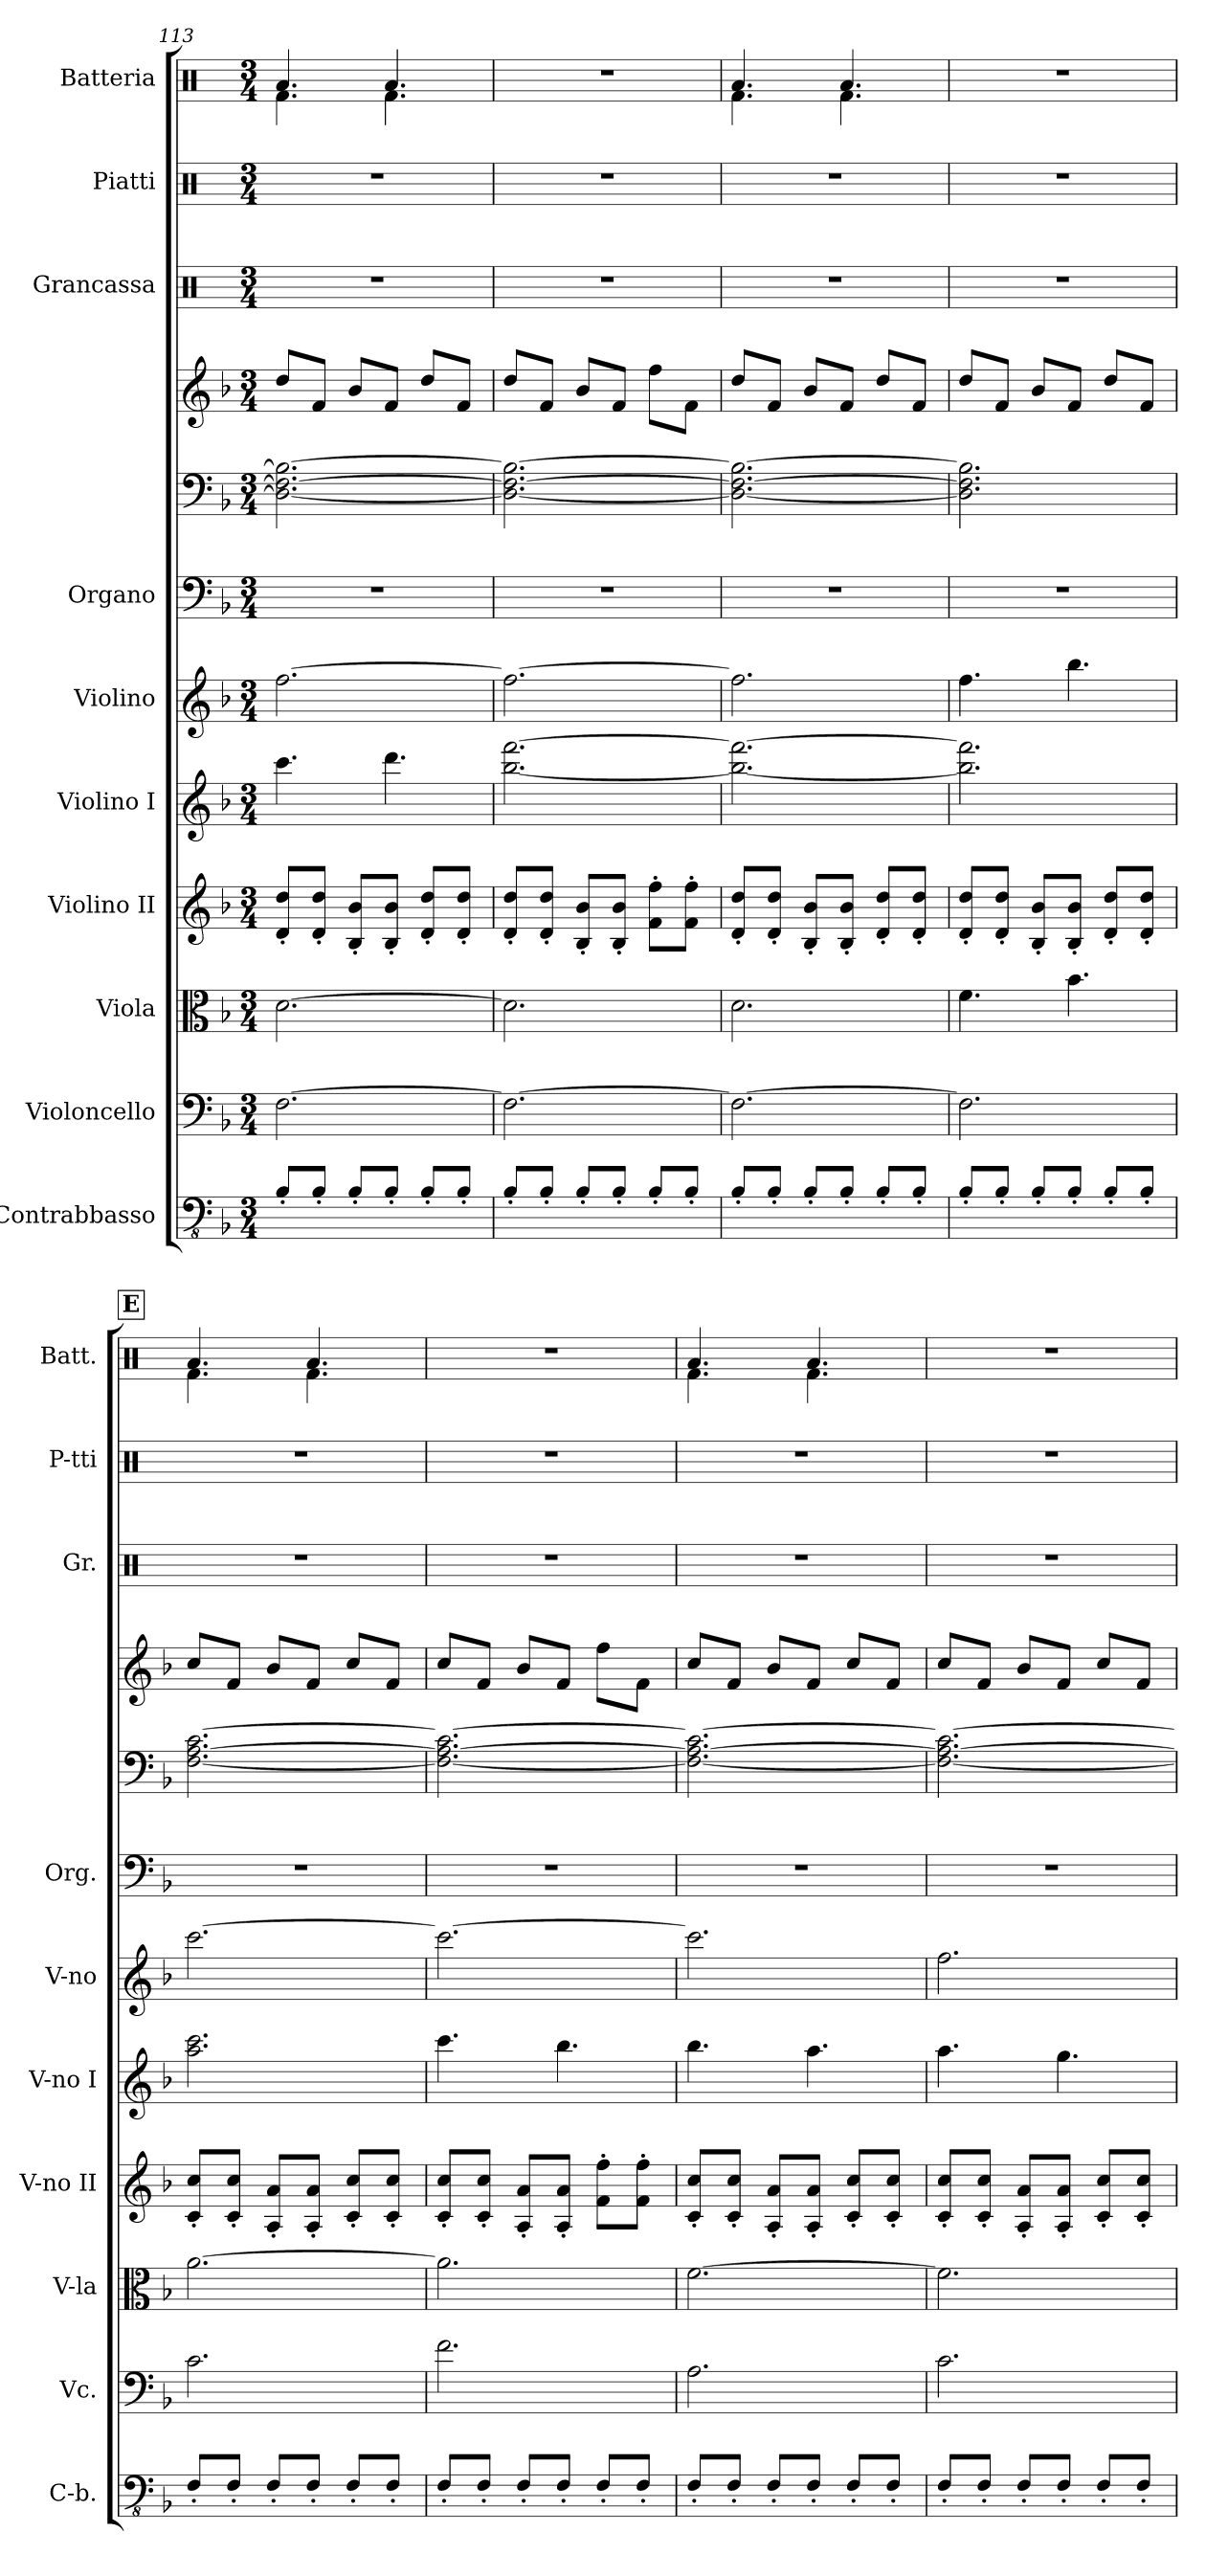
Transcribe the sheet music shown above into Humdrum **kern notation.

**kern	**kern	**kern	**kern	**kern	**kern	**kern	**kern	**kern	**kern	**kern	**kern
*part10	*part9	*part8	*part7	*part6	*part5	*part4	*part4	*part4	*part3	*part2	*part1
*staff12	*staff11	*staff10	*staff9	*staff8	*staff7	*staff6	*staff5	*staff4	*staff3	*staff2	*staff1
*I"Contrabbasso	*I"Violoncello	*I"Viola	*I"Violino II	*I"Violino I	*I"Violino	*I"Organo	*	*	*I"Grancassa	*I"Piatti	*I"Batteria
*I'C-b.	*I'Vc.	*I'V-la	*I'V-no II	*I'V-no I	*I'V-no	*I'Org.	*	*	*I'Gr.	*I'P-tti	*I'Batt.
*clefFv4	*clefF4	*clefC3	*clefG2	*clefG2	*clefG2	*clefF4	*clefF4	*clefG2	*clefX	*clefX	*clefX
*ITrd7c12	*	*	*	*	*	*	*	*	*	*	*
*k[b-]	*k[b-]	*k[b-]	*k[b-]	*k[b-]	*k[b-]	*k[b-]	*k[b-]	*k[b-]	*k[]	*k[]	*k[]
*M3/4	*M3/4	*M3/4	*M3/4	*M3/4	*M3/4	*M3/4	*M3/4	*M3/4	*M3/4	*M3/4	*M3/4
=113	=113	=113	=113	=113	=113	=113	=113	=113	=113	=113	=113
*	*	*	*	*	*	*	*	*	*	*	*^
8BBB-'/L	[2.F\	[2.d\	8d/' 8dd/'L	4.ccc\	[2.ff\	2.r	2.D\_ 2.F\_ 2.B-\_	8dd/L	2.r	2.r	4.Ra/	4.Rf\
8BBB-'/J	.	.	8d/' 8dd/'J	.	.	.	.	8f/J	.	.	.	.
8BBB-'/L	.	.	8B-/' 8b-/'L	.	.	.	.	8b-/L	.	.	.	.
8BBB-'/J	.	.	8B-/' 8b-/'J	4.ddd\	.	.	.	8f/J	.	.	4.Ra/	4.Rf\
8BBB-'/L	.	.	8d/' 8dd/'L	.	.	.	.	8dd/L	.	.	.	.
8BBB-'/J	.	.	8d/' 8dd/'J	.	.	.	.	8f/J	.	.	.	.
*	*	*	*	*	*	*	*	*	*	*	*v	*v
=114	=114	=114	=114	=114	=114	=114	=114	=114	=114	=114	=114
8BBB-'/L	2.F\_	2.d\]	8d/' 8dd/'L	[2.bb-\ [2.fff\	2.ff\_	2.r	2.D\_ 2.F\_ 2.B-\_	8dd/L	2.r	2.r	2.r
8BBB-'/J	.	.	8d/' 8dd/'J	.	.	.	.	8f/J	.	.	.
8BBB-'/L	.	.	8B-/' 8b-/'L	.	.	.	.	8b-/L	.	.	.
8BBB-'/J	.	.	8B-/' 8b-/'J	.	.	.	.	8f/J	.	.	.
8BBB-'/L	.	.	8f\' 8ff\'L	.	.	.	.	8ff\L	.	.	.
8BBB-'/J	.	.	8f\' 8ff\'J	.	.	.	.	8f\J	.	.	.
!!LO:PB:g=z
=115	=115	=115	=115	=115	=115	=115	=115	=115	=115	=115	=115
*	*	*	*	*	*	*	*	*	*	*	*^
8BBB-'/L	2.F\_	2.d\	8d/' 8dd/'L	2.bb-\_ 2.fff\_	2.ff\]	2.r	2.D\_ 2.F\_ 2.B-\_	8dd/L	2.r	2.r	4.Ra/	4.Rf\
8BBB-'/J	.	.	8d/' 8dd/'J	.	.	.	.	8f/J	.	.	.	.
8BBB-'/L	.	.	8B-/' 8b-/'L	.	.	.	.	8b-/L	.	.	.	.
8BBB-'/J	.	.	8B-/' 8b-/'J	.	.	.	.	8f/J	.	.	4.Ra/	4.Rf\
8BBB-'/L	.	.	8d/' 8dd/'L	.	.	.	.	8dd/L	.	.	.	.
8BBB-'/J	.	.	8d/' 8dd/'J	.	.	.	.	8f/J	.	.	.	.
*	*	*	*	*	*	*	*	*	*	*	*v	*v
=116	=116	=116	=116	=116	=116	=116	=116	=116	=116	=116	=116
8BBB-'/L	2.F\]	4.f\	8d/' 8dd/'L	2.bb-\] 2.fff\]	4.ff\	2.r	2.D\] 2.F\] 2.B-\]	8dd/L	2.r	2.r	2.r
8BBB-'/J	.	.	8d/' 8dd/'J	.	.	.	.	8f/J	.	.	.
8BBB-'/L	.	.	8B-/' 8b-/'L	.	.	.	.	8b-/L	.	.	.
8BBB-'/J	.	4.b-\	8B-/' 8b-/'J	.	4.bb-\	.	.	8f/J	.	.	.
8BBB-'/L	.	.	8d/' 8dd/'L	.	.	.	.	8dd/L	.	.	.
8BBB-'/J	.	.	8d/' 8dd/'J	.	.	.	.	8f/J	.	.	.
!!LO:REH:place=s1:a:B:fs=14:t=E
=117	=117	=117	=117	=117	=117	=117	=117	=117	=117	=117	=117
*	*	*	*	*	*	*	*	*	*	*	*^
8FFF'/L	2.c\	[2.a\	8c/' 8cc/'L	2.aa\ 2.ccc\	[2.ccc\	2.r	[2.F\ [2.A\ [2.c\	8cc/L	2.r	2.r	4.Ra/	4.Rf\
8FFF'/J	.	.	8c/' 8cc/'J	.	.	.	.	8f/J	.	.	.	.
8FFF'/L	.	.	8A/' 8a/'L	.	.	.	.	8b-/L	.	.	.	.
8FFF'/J	.	.	8A/' 8a/'J	.	.	.	.	8f/J	.	.	4.Ra/	4.Rf\
8FFF'/L	.	.	8c/' 8cc/'L	.	.	.	.	8cc/L	.	.	.	.
8FFF'/J	.	.	8c/' 8cc/'J	.	.	.	.	8f/J	.	.	.	.
*	*	*	*	*	*	*	*	*	*	*	*v	*v
=118	=118	=118	=118	=118	=118	=118	=118	=118	=118	=118	=118
8FFF'/L	2.f\	2.a\]	8c/' 8cc/'L	4.ccc\	2.ccc\_	2.r	2.F\_ 2.A\_ 2.c\_	8cc/L	2.r	2.r	2.r
8FFF'/J	.	.	8c/' 8cc/'J	.	.	.	.	8f/J	.	.	.
8FFF'/L	.	.	8A/' 8a/'L	.	.	.	.	8b-/L	.	.	.
8FFF'/J	.	.	8A/' 8a/'J	4.bb-\	.	.	.	8f/J	.	.	.
8FFF'/L	.	.	8f\' 8ff\'L	.	.	.	.	8ff\L	.	.	.
8FFF'/J	.	.	8f\' 8ff\'J	.	.	.	.	8f\J	.	.	.
=119	=119	=119	=119	=119	=119	=119	=119	=119	=119	=119	=119
*	*	*	*	*	*	*	*	*	*	*	*^
8FFF'/L	2.A\	[2.f\	8c/' 8cc/'L	4.bb-\	2.ccc\]	2.r	2.F\_ 2.A\_ 2.c\_	8cc/L	2.r	2.r	4.Ra/	4.Rf\
8FFF'/J	.	.	8c/' 8cc/'J	.	.	.	.	8f/J	.	.	.	.
8FFF'/L	.	.	8A/' 8a/'L	.	.	.	.	8b-/L	.	.	.	.
8FFF'/J	.	.	8A/' 8a/'J	4.aa\	.	.	.	8f/J	.	.	4.Ra/	4.Rf\
8FFF'/L	.	.	8c/' 8cc/'L	.	.	.	.	8cc/L	.	.	.	.
8FFF'/J	.	.	8c/' 8cc/'J	.	.	.	.	8f/J	.	.	.	.
*	*	*	*	*	*	*	*	*	*	*	*v	*v
!!LO:PB:g=z
=120	=120	=120	=120	=120	=120	=120	=120	=120	=120	=120	=120
8FFF'/L	2.c\	2.f\]	8c/' 8cc/'L	4.aa\	2.ff\	2.r	2.F\_ 2.A\_ 2.c\_	8cc/L	2.r	2.r	2.r
8FFF'/J	.	.	8c/' 8cc/'J	.	.	.	.	8f/J	.	.	.
8FFF'/L	.	.	8A/' 8a/'L	.	.	.	.	8b-/L	.	.	.
8FFF'/J	.	.	8A/' 8a/'J	4.gg\	.	.	.	8f/J	.	.	.
8FFF'/L	.	.	8c/' 8cc/'L	.	.	.	.	8cc/L	.	.	.
8FFF'/J	.	.	8c/' 8cc/'J	.	.	.	.	8f/J	.	.	.
=	=	=	=	=	=	=	=	=	=	=	=
*-	*-	*-	*-	*-	*-	*-	*-	*-	*-	*-	*-
